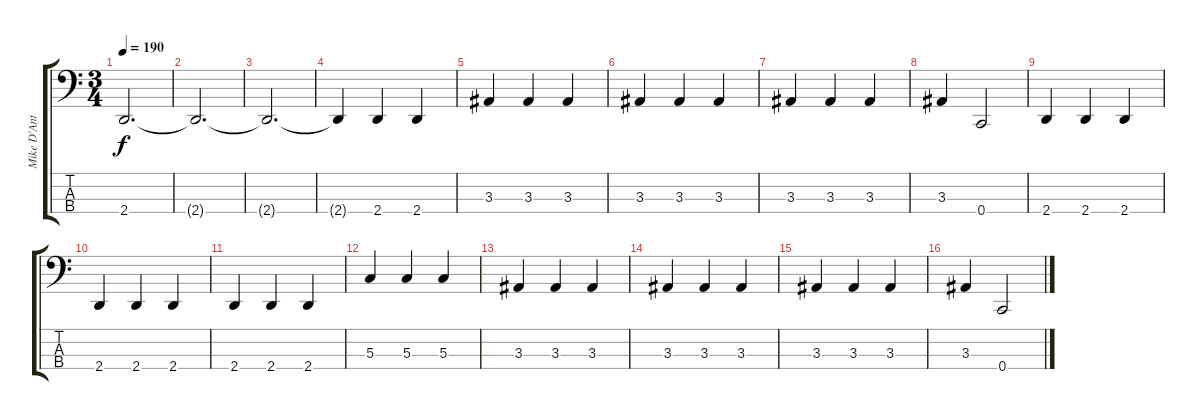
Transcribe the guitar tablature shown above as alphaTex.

\track ("Mike D'Antonio" "Mike D'Ant") {instrument electricbasspick}
\staff {score tabs}
\tuning (F2 C2 G1 C1) {hide}
\ts (3 4)
\tempo 190
\clef f4
\ks c
2.4.2{d dy f} |
2.4{t}.2{d} |
2.4{t}.2{d} |
2.4{t}.4 2.4.4 2.4.4 |
3.3.4 3.3.4 3.3.4 |
3.3.4 3.3.4 3.3.4 |
3.3.4 3.3.4 3.3.4 |
3.3.4 0.4.2 |
2.4.4 2.4.4 2.4.4 |
2.4.4 2.4.4 2.4.4 |
2.4.4 2.4.4 2.4.4 |
5.3.4 5.3.4 5.3.4 |
3.3.4 3.3.4 3.3.4 |
3.3.4 3.3.4 3.3.4 |
3.3.4 3.3.4 3.3.4 |
3.3.4 0.4.2
